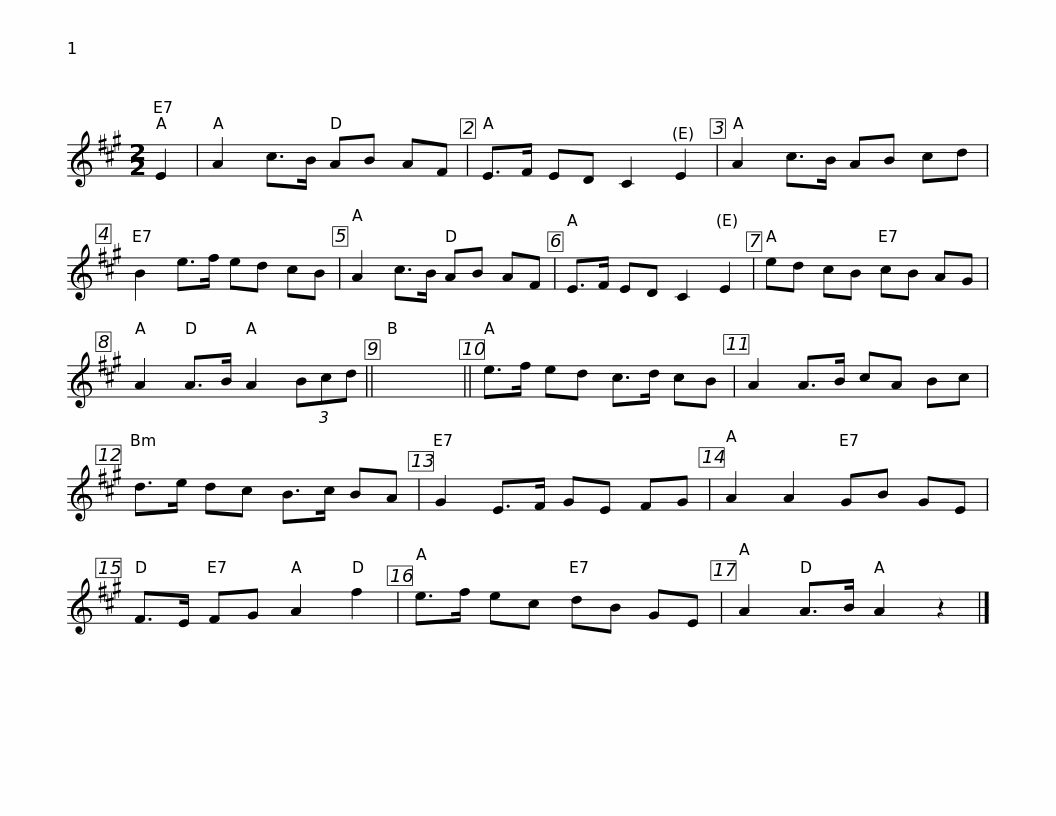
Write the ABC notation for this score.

X:1
L:1/8
M:2/2
I:linebreak $
K:A
V:1 treble
V:1
 E2 | A2 c>B AB AF | E>F ED C2 E2 | A2 c>B AB cd | B2 e>f ed cB | %5
 A2 c>B AB AF |$ E>F ED C2 E2 | ed cB cB AG | A2 A>B A2 (3Bcd || x8 || %10
 e>f ed c>d cB | A2 A>B cA Bc |$ d>e dc B>c BA | G2 E>F GE FG | A2 A2 GB GE | %15
 F>E FG A2 f2 | e>f ec dB GE | A2 A>B A2 z2 |] %18
